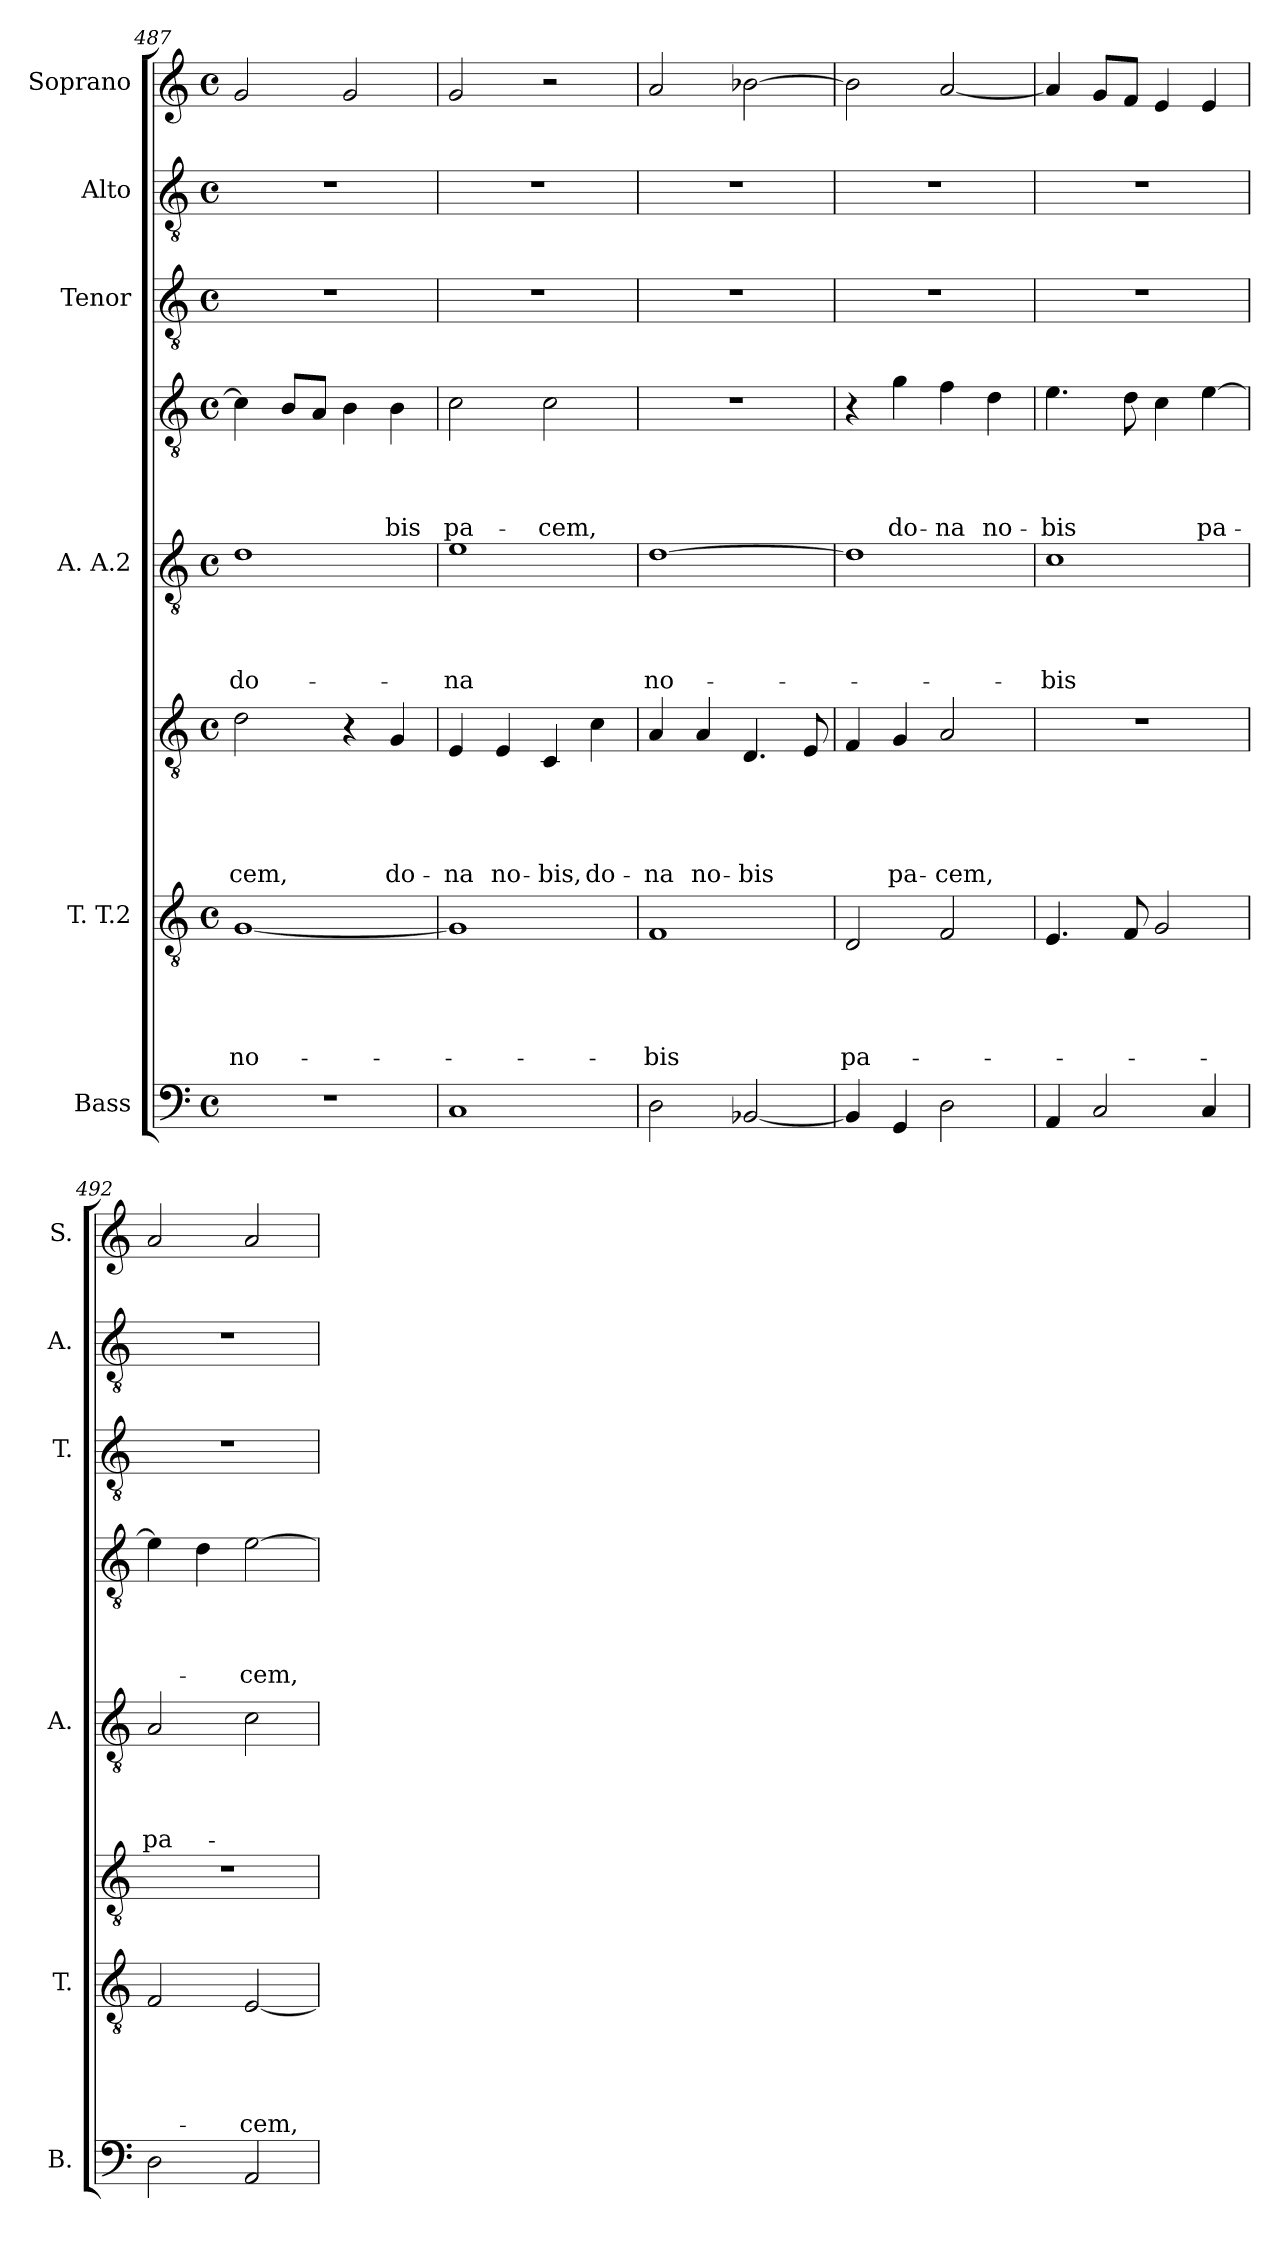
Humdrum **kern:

**kern	**kern	**text	**text	**text	**text	**text	**kern	**text	**text	**text	**text	**text	**kern	**text	**text	**text	**text	**kern	**text	**text	**text	**text	**kern	**kern	**kern
*part6	*part5	*part5	*part5	*part5	*part5	*part5	*part5	*part5	*part5	*part5	*part5	*part5	*part4	*part4	*part4	*part4	*part4	*part4	*part4	*part4	*part4	*part4	*part3	*part2	*part1
*staff8	*staff7	*staff7	*staff7	*staff7	*staff7	*staff7	*staff6	*staff6	*staff6	*staff6	*staff6	*staff6	*staff5	*staff5	*staff5	*staff5	*staff5	*staff4	*staff4	*staff4	*staff4	*staff4	*staff3	*staff2	*staff1
*I"Bass	*I"T. T.2	*	*	*	*	*	*	*	*	*	*	*	*I"A. A.2	*	*	*	*	*	*	*	*	*	*I"Tenor	*I"Alto	*I"Soprano
*I'B.	*I'T.	*	*	*	*	*	*	*	*	*	*	*	*I'A.	*	*	*	*	*	*	*	*	*	*I'T.	*I'A.	*I'S.
*clefF4	*clefGv2	*	*	*	*	*	*clefGv2	*	*	*	*	*	*clefGv2	*	*	*	*	*clefGv2	*	*	*	*	*clefGv2	*clefGv2	*clefG2
*k[]	*k[]	*	*	*	*	*	*k[]	*	*	*	*	*	*k[]	*	*	*	*	*k[]	*	*	*	*	*k[]	*k[]	*k[]
*C:	*C:	*	*	*	*	*	*C:	*	*	*	*	*	*C:	*	*	*	*	*C:	*	*	*	*	*C:	*C:	*C:
*M4/4	*M4/4	*	*	*	*	*	*M4/4	*	*	*	*	*	*M4/4	*	*	*	*	*M4/4	*	*	*	*	*M4/4	*M4/4	*M4/4
*met(c)	*met(c)	*	*	*	*	*	*met(c)	*	*	*	*	*	*met(c)	*	*	*	*	*met(c)	*	*	*	*	*met(c)	*met(c)	*met(c)
=487	=487	=487	=487	=487	=487	=487	=487	=487	=487	=487	=487	=487	=487	=487	=487	=487	=487	=487	=487	=487	=487	=487	=487	=487	=487
!	!	!	!	!	!	!LO:LY:b	!	!	!	!	!	!LO:LY:b	!	!	!	!	!LO:LY:b	!	!	!	!	!	!	!	!
1r	[>1G	.	.	.	.	-no-	2d\	.	.	.	.	cem,	1d	.	.	.	do-	4c\]	.	.	.	.	1r	1r	2g/
.	.	.	.	.	.	.	.	.	.	.	.	.	.	.	.	.	.	8B/L	.	.	.	.	.	.	.
.	.	.	.	.	.	.	.	.	.	.	.	.	.	.	.	.	.	8A/J	.	.	.	.	.	.	.
.	.	.	.	.	.	.	4r	.	.	.	.	.	.	.	.	.	.	4B\	.	.	.	.	.	.	2g/
!	!	!	!	!	!	!	!	!	!	!	!	!LO:LY:b	!	!	!	!	!	!	!	!	!	!LO:LY:b	!	!	!
.	.	.	.	.	.	.	4G/	.	.	.	.	do-	.	.	.	.	.	4B\	.	.	.	-bis	.	.	.
!!LO:PB:g=z
=488	=488	=488	=488	=488	=488	=488	=488	=488	=488	=488	=488	=488	=488	=488	=488	=488	=488	=488	=488	=488	=488	=488	=488	=488	=488
!	!	!	!	!	!	!	!	!	!	!	!	!LO:LY:b	!	!	!	!	!LO:LY:b	!	!	!	!	!LO:LY:b	!	!	!
1C	1G]	.	.	.	.	.	4E/	.	.	.	.	-na	1e	.	.	.	na	2c\	.	.	.	-pa-	1r	1r	2g/
!	!	!	!	!	!	!	!	!	!	!	!	!LO:LY:b	!	!	!	!	!	!	!	!	!	!	!	!	!
.	.	.	.	.	.	.	4E/	.	.	.	.	no-	.	.	.	.	.	.	.	.	.	.	.	.	.
!	!	!	!	!	!	!	!	!	!	!	!	!LO:LY:b	!	!	!	!	!	!	!	!	!	!LO:LY:b	!	!	!
.	.	.	.	.	.	.	4C/	.	.	.	.	-bis,	.	.	.	.	.	2c\	.	.	.	-cem,	.	.	2r
!	!	!	!	!	!	!	!	!	!	!	!	!LO:LY:b	!	!	!	!	!	!	!	!	!	!	!	!	!
.	.	.	.	.	.	.	4c\	.	.	.	.	do-	.	.	.	.	.	.	.	.	.	.	.	.	.
=489	=489	=489	=489	=489	=489	=489	=489	=489	=489	=489	=489	=489	=489	=489	=489	=489	=489	=489	=489	=489	=489	=489	=489	=489	=489
!	!	!	!	!	!	!LO:LY:b	!	!	!	!	!	!LO:LY:b	!	!	!	!	!LO:LY:b	!	!	!	!	!	!	!	!
2D\	1F	.	.	.	.	bis	4A/	.	.	.	.	-na	[>1d	.	.	.	no-	1r	.	.	.	.	1r	1r	2a/
!	!	!	!	!	!	!	!	!	!	!	!	!LO:LY:b	!	!	!	!	!	!	!	!	!	!	!	!	!
.	.	.	.	.	.	.	4A/	.	.	.	.	no-	.	.	.	.	.	.	.	.	.	.	.	.	.
!	!	!	!	!	!	!	!	!	!	!	!	!LO:LY:b	!	!	!	!	!	!	!	!	!	!	!	!	!
[<2BB-X/	.	.	.	.	.	.	4.D/	.	.	.	.	-bis	.	.	.	.	.	.	.	.	.	.	.	.	[>2b-X\
.	.	.	.	.	.	.	8E/	.	.	.	.	.	.	.	.	.	.	.	.	.	.	.	.	.	.
=490	=490	=490	=490	=490	=490	=490	=490	=490	=490	=490	=490	=490	=490	=490	=490	=490	=490	=490	=490	=490	=490	=490	=490	=490	=490
!	!	!	!	!	!	!LO:LY:b	!	!	!	!	!	!	!	!	!	!	!	!	!	!	!	!	!	!	!
4BB-/]	2D/	.	.	.	.	pa-	4F/	.	.	.	.	.	1d]	.	.	.	.	4r	.	.	.	.	1r	1r	2b-\]
!	!	!	!	!	!	!	!	!	!	!	!	!LO:LY:b	!	!	!	!	!	!	!	!	!	!LO:LY:b	!	!	!
4GG/	.	.	.	.	.	.	4G/	.	.	.	.	pa-	.	.	.	.	.	4g\	.	.	.	-do-	.	.	.
!	!	!	!	!	!	!	!	!	!	!	!	!LO:LY:b	!	!	!	!	!	!	!	!	!	!LO:LY:b	!	!	!
2D\	2F/	.	.	.	.	.	2A/	.	.	.	.	-cem,	.	.	.	.	.	4f\	.	.	.	-na	.	.	[<2a/
!	!	!	!	!	!	!	!	!	!	!	!	!	!	!	!	!	!	!	!	!	!	!LO:LY:b	!	!	!
.	.	.	.	.	.	.	.	.	.	.	.	.	.	.	.	.	.	4d\	.	.	.	no-	.	.	.
=491	=491	=491	=491	=491	=491	=491	=491	=491	=491	=491	=491	=491	=491	=491	=491	=491	=491	=491	=491	=491	=491	=491	=491	=491	=491
!	!	!	!	!	!	!	!	!	!	!	!	!	!	!	!	!	!LO:LY:b	!	!	!	!	!LO:LY:b	!	!	!
4AA/	4.E/	.	.	.	.	.	1r	.	.	.	.	.	1c	.	.	.	-bis	4.e\	.	.	.	-bis	1r	1r	4a/]
2C/	.	.	.	.	.	.	.	.	.	.	.	.	.	.	.	.	.	.	.	.	.	.	.	.	8g/L
.	8F/	.	.	.	.	.	.	.	.	.	.	.	.	.	.	.	.	8d\	.	.	.	.	.	.	8f/J
.	2G/	.	.	.	.	.	.	.	.	.	.	.	.	.	.	.	.	4c\	.	.	.	.	.	.	4e/
!	!	!	!	!	!	!	!	!	!	!	!	!	!	!	!	!	!	!	!	!	!	!LO:LY:b	!	!	!
4C/	.	.	.	.	.	.	.	.	.	.	.	.	.	.	.	.	.	[>4e\	.	.	.	pa-	.	.	4e/
=492	=492	=492	=492	=492	=492	=492	=492	=492	=492	=492	=492	=492	=492	=492	=492	=492	=492	=492	=492	=492	=492	=492	=492	=492	=492
!	!	!	!	!	!	!	!	!	!	!	!	!	!	!	!	!	!LO:LY:b	!	!	!	!	!	!	!	!
2D\	2F/	.	.	.	.	.	1r	.	.	.	.	.	2A/	.	.	.	pa-	4e\]	.	.	.	.	1r	1r	2a/
.	.	.	.	.	.	.	.	.	.	.	.	.	.	.	.	.	.	4d\	.	.	.	.	.	.	.
!	!	!	!	!	!	!LO:LY:b	!	!	!	!	!	!	!	!	!	!	!	!	!	!	!	!LO:LY:b	!	!	!
2AA/	[<2E/	.	.	.	.	-cem,	.	.	.	.	.	.	2c\	.	.	.	.	[<2e\	.	.	.	cem,	.	.	2a/
=	=	=	=	=	=	=	=	=	=	=	=	=	=	=	=	=	=	=	=	=	=	=	=	=	=
*-	*-	*-	*-	*-	*-	*-	*-	*-	*-	*-	*-	*-	*-	*-	*-	*-	*-	*-	*-	*-	*-	*-	*-	*-	*-
